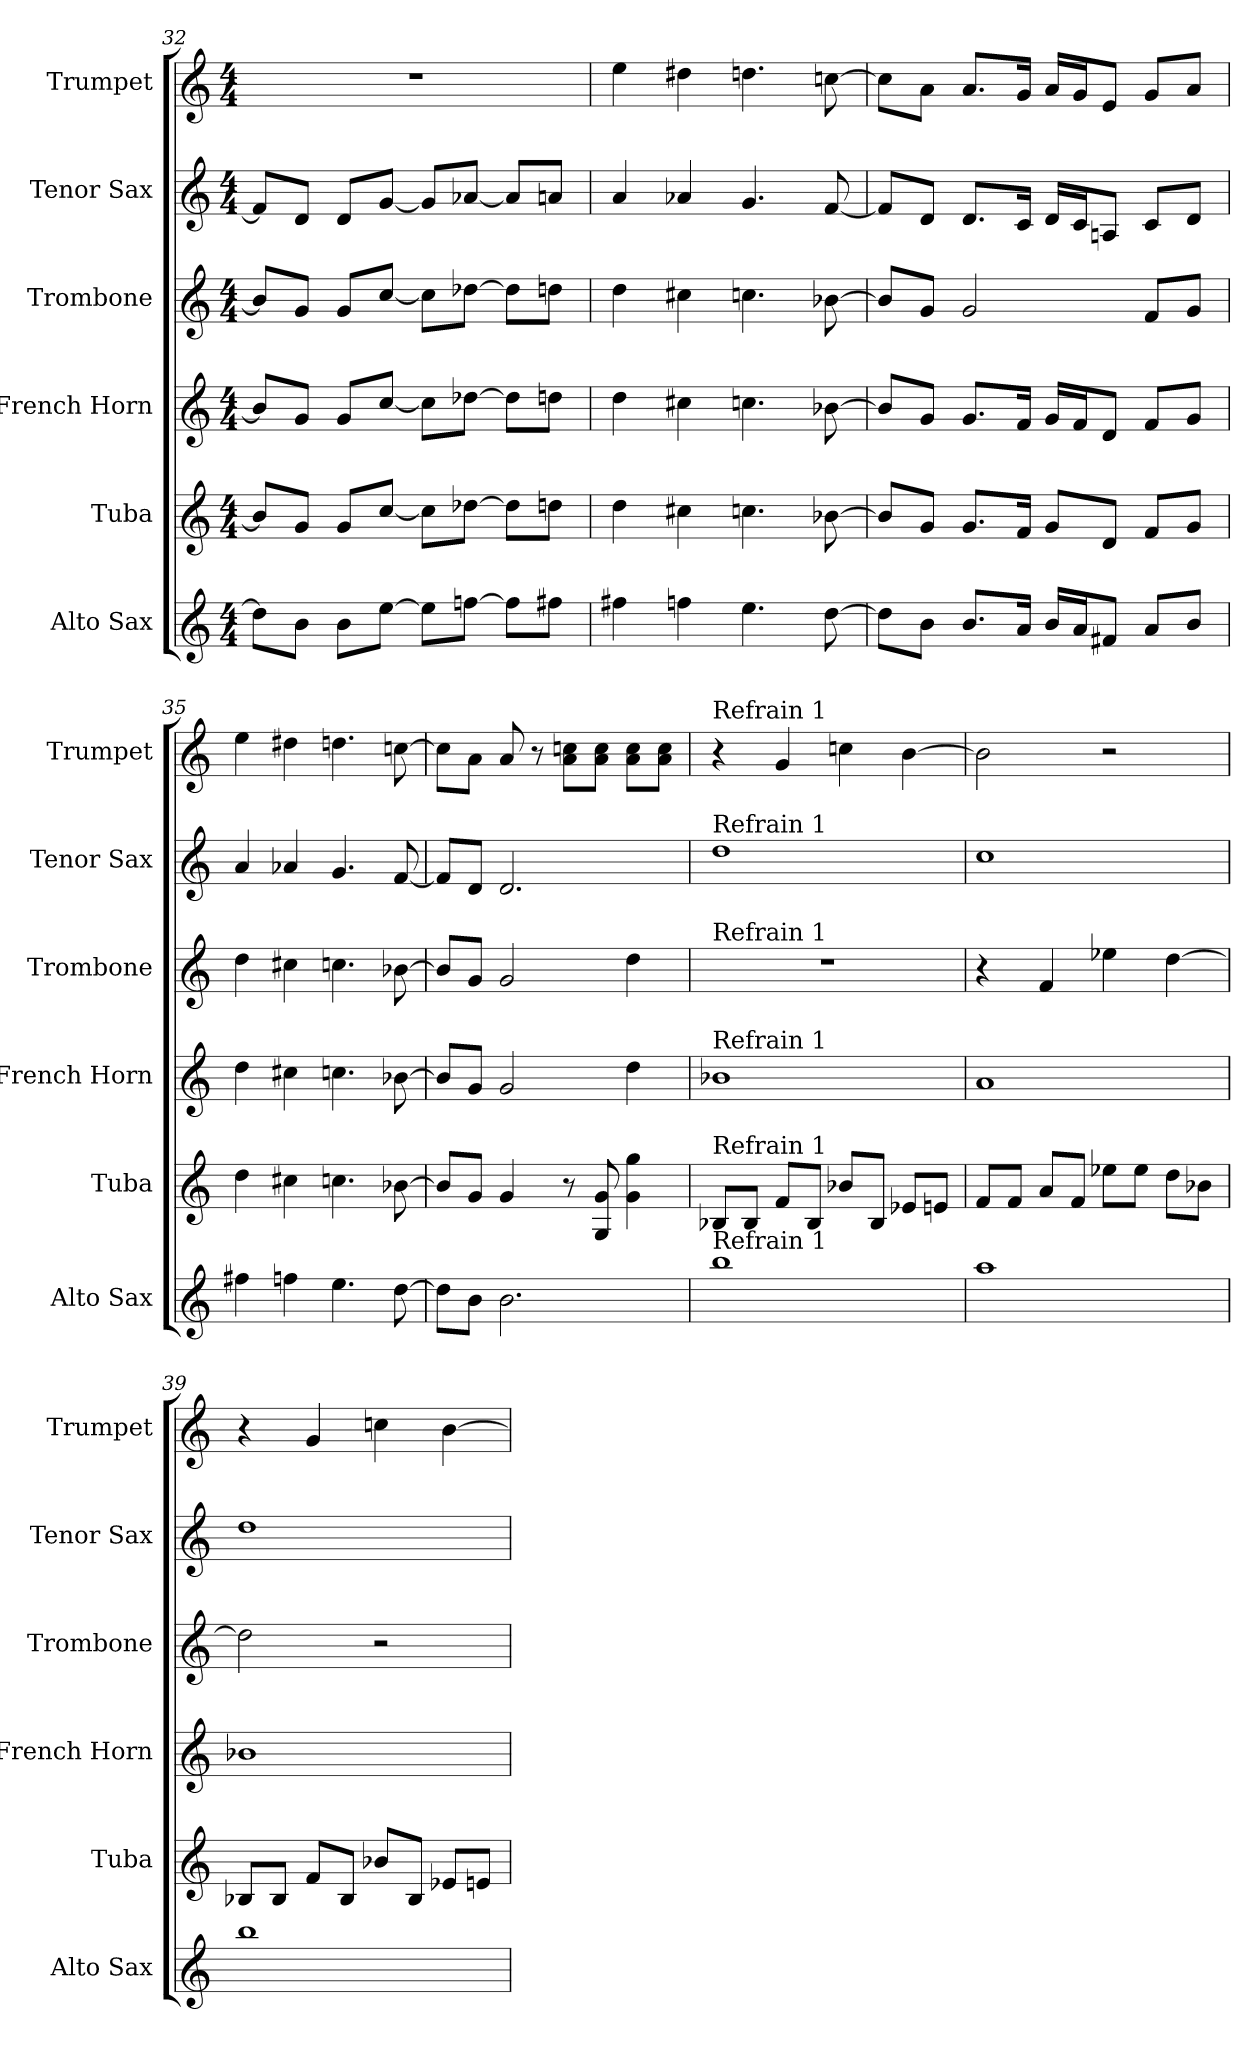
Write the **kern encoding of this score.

**kern	**kern	**kern	**kern	**kern	**kern
*part6	*part5	*part4	*part3	*part2	*part1
*staff6	*staff5	*staff4	*staff3	*staff2	*staff1
*I"Alto Sax	*I"Tuba	*I"French Horn	*I"Trombone	*I"Tenor Sax	*I"Trumpet
*I'Alto Sax	*I'Tuba	*I'French Horn	*I'Trombone	*I'Tenor Sax	*I'Trumpet
*clefG2	*clefG2	*clefG2	*clefG2	*clefG2	*clefG2
*ITrd5c9	*ITrd15c26	*ITrd8c14	*ITrd8c14	*ITrd8c14	*ITrd1c2
*M4/4	*M4/4	*M4/4	*M4/4	*M4/4	*M4/4
=32	=32	=32	=32	=32	=32
8fL]	8BB-L]	8B-L]	8B-L]	8FL]	1r
8dJ	8GGJ	8GJ	8GJ	8DJ	.
8dL	8GGL	8GL	8GL	8DL	.
[8gJ	[8CJ	[8cJ	[8cJ	[8GJ	.
8gL]	8CL]	8cL]	8cL]	8GL]	.
[8a-J	[8D-XJ	[8d-XJ	[8d-XJ	[8A-XJ	.
8a-L]	8D-L]	8d-L]	8d-L]	8A-L]	.
8anJ	8DnJ	8dnJ	8dnJ	8AnJ	.
=33	=33	=33	=33	=33	=33
4an	4D	4d	4d	4A	4dd
4a-X	4C#X	4c#X	4c#X	4A-X	4cc#X
4.g	4.Cn	4.cn	4.cn	4.G	4.ccn
[8f	[8BB-	[8B-	[8B-	[8F	[8b-
=34	=34	=34	=34	=34	=34
8fL]	8BB-L]	8B-L]	8B-L]	8FL]	8b-L]
8dJ	8GGJ	8GJ	8GJ	8DJ	8gJ
8.dL	8.GGL	8.GL	2G	8.DL	8.gL
16cJk	16FFJk	16FJk	.	16CJk	16fJk
16dLL	8GGL	16GLL	.	16DLL	16gLL
16cJ	.	16FJ	.	16CJ	16fJ
8AnJ	8DDJ	8DJ	.	8AAnJ	8dJ
8cL	8FFL	8FL	8FL	8CL	8fL
8dJ	8GGJ	8GJ	8GJ	8DJ	8gJ
=35	=35	=35	=35	=35	=35
4an	4D	4d	4d	4A	4dd
4a-X	4C#X	4c#X	4c#X	4A-X	4cc#X
4.g	4.Cn	4.cn	4.cn	4.G	4.ccn
[8f	[8BB-	[8B-	[8B-	[8F	[8b-
=36	=36	=36	=36	=36	=36
8fL]	8BB-L]	8B-L]	8B-L]	8FL]	8b-L]
8dJ	8GGJ	8GJ	8GJ	8DJ	8gJ
2.d	4GG	2G	2G	2.D	8g
.	.	.	.	.	8r
.	8r	.	.	.	8g 8b-L
.	8GGG 8GG	.	.	.	8g 8b-J
.	4GG 4G	4d	4d	.	8g 8b-L
.	.	.	.	.	8g 8b-J
=37	=37	=37	=37	=37	=37
!	!	!	!	!	!LO:TX:a:t=Refrain 1
!	!	!	!	!LO:TX:a:t=Refrain 1	!
!	!	!	!LO:TX:a:t=Refrain 1	!	!
!	!	!LO:TX:a:t=Refrain 1	!	!	!
!	!LO:TX:a:t=Refrain 1	!	!	!	!
!LO:TX:a:t=Refrain 1	!	!	!	!	!
1dd	8BBB-L	1B-	1r	1d	4r
.	8BBB-J	.	.	.	.
.	8FFL	.	.	.	4f
.	8BBB-J	.	.	.	.
.	8BB-L	.	.	.	4b-
.	8BBB-J	.	.	.	.
.	8EE-L	.	.	.	[4a
.	8EEnJ	.	.	.	.
=38	=38	=38	=38	=38	=38
1cc	8FFL	1A	4r	1c	2a]
.	8FFJ	.	.	.	.
.	8AAL	.	4F	.	.
.	8FFJ	.	.	.	.
.	8E-XL	.	4e-	.	2r
.	8E-J	.	.	.	.
.	8DL	.	[4d	.	.
.	8BB-J	.	.	.	.
=39	=39	=39	=39	=39	=39
1dd	8BBB-L	1B-	2d]	1d	4r
.	8BBB-J	.	.	.	.
.	8FFL	.	.	.	4f
.	8BBB-J	.	.	.	.
.	8BB-L	.	2r	.	4b-
.	8BBB-J	.	.	.	.
.	8EE-L	.	.	.	[4a
.	8EEnJ	.	.	.	.
=	=	=	=	=	=
*-	*-	*-	*-	*-	*-
